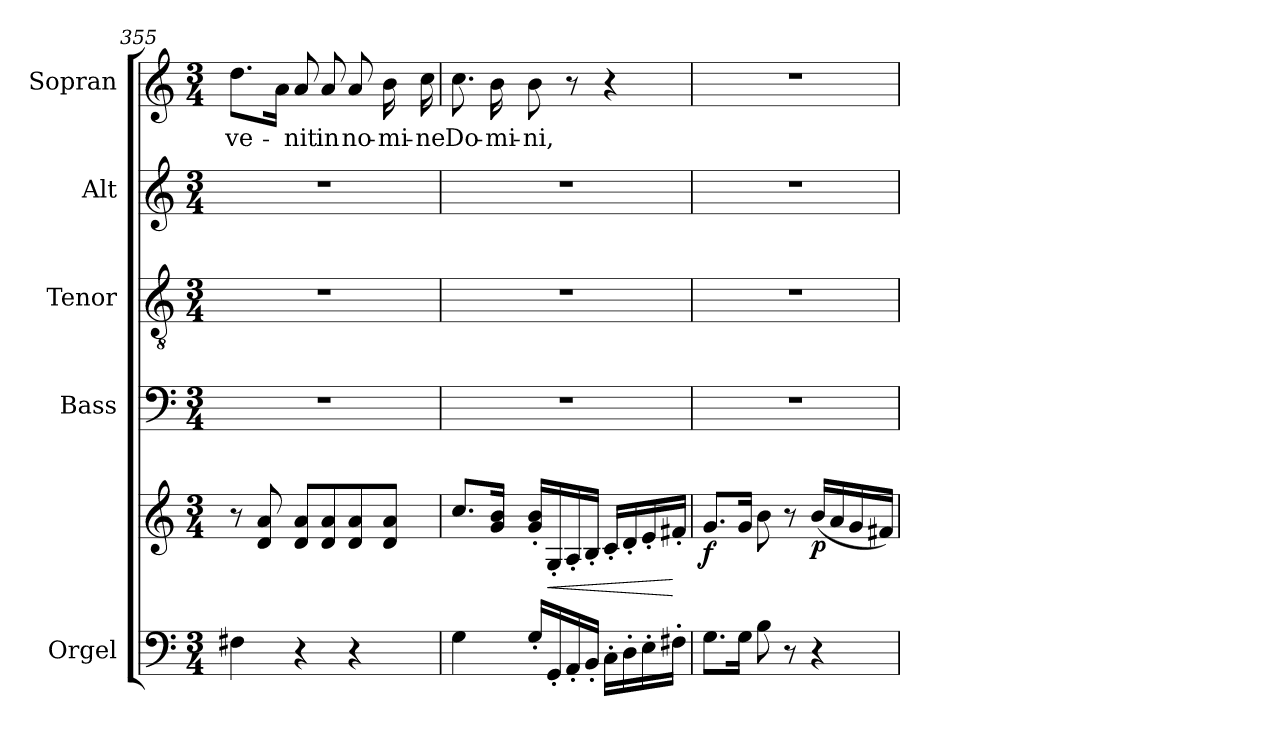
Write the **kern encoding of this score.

**kern	**kern	**dynam	**kern	**kern	**kern	**kern	**text
*part5	*part5	*part5	*part4	*part3	*part2	*part1	*part1
*staff6	*staff5	*staff5/6	*staff4	*staff3	*staff2	*staff1	*staff1
*I"Orgel	*	*	*I"Bass	*I"Tenor	*I"Alt	*I"Sopran	*
*I'Org.	*	*	*I'B.	*I'T.	*I'A.	*I'S.	*
*clefF4	*clefG2	*	*clefF4	*clefGv2	*clefG2	*clefG2	*
*k[]	*k[]	*	*k[]	*k[]	*k[]	*k[]	*
*C:	*C:	*	*C:	*C:	*C:	*C:	*
*M3/4	*M3/4	*	*M3/4	*M3/4	*M3/4	*M3/4	*
=355	=355	=355	=355	=355	=355	=355	=355
!	!	!	!	!	!	!	!LO:LY:b
4F#X\	8r	.	2.r	2.r	2.r	8.dd\L	ve-
.	8d/ 8a/	.	.	.	.	.	.
.	.	.	.	.	.	16a\Jk	.
!	!	!	!	!	!	!	!LO:LY:b
4r	8d/ 8a/L	.	.	.	.	8a/	-nit
!	!	!	!	!	!	!	!LO:LY:b
.	8d/ 8a/	.	.	.	.	8a/	in
!	!	!	!	!	!	!	!LO:LY:b
4r	8d/ 8a/	.	.	.	.	8a/	no-
!	!	!	!	!	!	!	!LO:LY:b
.	8d/ 8a/J	.	.	.	.	16b\	-mi-
!	!	!	!	!	!	!	!LO:LY:b
.	.	.	.	.	.	16cc\	-ne
!!LO:LB:g=z
=356	=356	=356	=356	=356	=356	=356	=356
!	!	!	!	!	!	!	!LO:LY:b
4G\	8.cc/L	.	2.r	2.r	2.r	8.cc\	Do-
!	!	!	!	!	!	!	!LO:LY:b
.	16g/ 16b/Jk	.	.	.	.	16b\	-mi-
!	!	!	!	!	!	!	!LO:LY:b
16G'</LL	16g/'< 16b/'<LL	.	.	.	.	8b\	-ni,
!	!	!LO:HP:b	!	!	!	!	!
16GG'</	16G'</	<	.	.	.	.	.
16AA'</	16A'</	.	.	.	.	8r	.
16BB'</JJ	16B'</JJ	.	.	.	.	.	.
16C'>\LL	16c'</LL	.	.	.	.	4r	.
16D'>\	16d'</	.	.	.	.	.	.
16E'>\	16e'</	.	.	.	.	.	.
16F#X'>\JJ	16f#X'</JJ	[	.	.	.	.	.
=357	=357	=357	=357	=357	=357	=357	=357
!	!	!LO:DY:b	!	!	!	!	!
8.G\L	8.g/L	f	2.r	2.r	2.r	2.r	.
16G\Jk	16g/Jk	.	.	.	.	.	.
8B\	8b\	.	.	.	.	.	.
8r	8r	.	.	.	.	.	.
!	!	!LO:DY:b	!	!	!	!	!
4r	(<16b/LL	p	.	.	.	.	.
.	16a/	.	.	.	.	.	.
.	16g/	.	.	.	.	.	.
.	16f#X/JJ)	.	.	.	.	.	.
=	=	=	=	=	=	=	=
*-	*-	*-	*-	*-	*-	*-	*-
